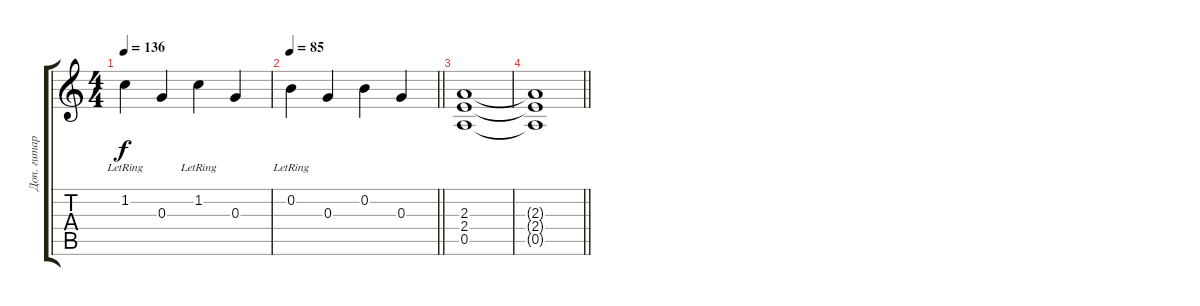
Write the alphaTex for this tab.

\track ("Доп. гитара (dist)" "Доп. гитар") {instrument distortionguitar}
\staff {score tabs}
\tuning (E4 B3 G3 D3 A2 E2) {hide}
\ts (4 4)
\tempo 136
\clef g2
\ks c
1.2{lr}.4{dy f} 0.3.4 1.2{lr}.4 0.3.4 |
\tempo 85
\barLineRight lightlight
0.2{lr}.4 0.3.4 0.2.4 0.3.4 |
(2.3 2.4 0.5).1 |
\barLineRight lightlight
(2.3{t} 2.4{t} 0.5{t}).1
